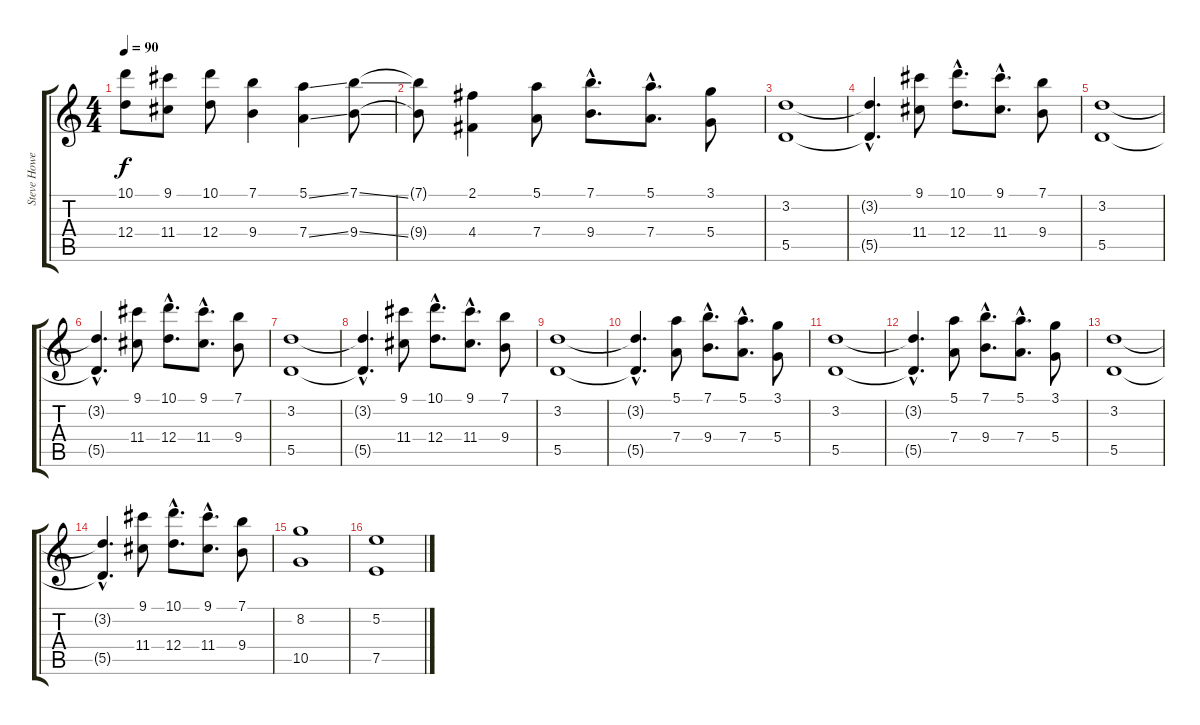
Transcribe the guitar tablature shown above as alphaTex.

\track ("Steve Howe" "Steve Howe") {instrument electricguitarjazz}
\staff {score tabs}
\tuning (E4 B3 G3 D3 A2 E2) {hide}
\ts (4 4)
\tempo 90
\clef g2
\ks c
(10.1 12.4).8{dy f instrument electricguitarjazz} (9.1 11.4).8 (10.1 12.4).8 (7.1 9.4).4 (5.1{ss} 7.4{ss}).4 (7.1{ss} 9.4{ss}).8 |
(7.1{t} 9.4{t}).8 (2.1 4.4).4 (5.1 7.4).8 (7.1{hac} 9.4{hac}).8{d} (5.1{hac} 7.4{hac}).8{d} (3.1 5.4).8 |
(3.2 5.5).1 |
(3.2{hac t} 5.5{hac t}).4{d} (9.1 11.4).8 (10.1{hac} 12.4{hac}).8{d} (9.1{hac} 11.4{hac}).8{d} (7.1 9.4).8 |
(3.2 5.5).1 |
(3.2{hac t} 5.5{hac t}).4{d} (9.1 11.4).8 (10.1{hac} 12.4{hac}).8{d} (9.1{hac} 11.4{hac}).8{d} (7.1 9.4).8 |
(3.2 5.5).1 |
(3.2{hac t} 5.5{hac t}).4{d} (9.1 11.4).8 (10.1{hac} 12.4{hac}).8{d} (9.1{hac} 11.4{hac}).8{d} (7.1 9.4).8 |
(3.2 5.5).1 |
(3.2{hac t} 5.5{hac t}).4{d} (5.1 7.4).8 (7.1{hac} 9.4{hac}).8{d} (5.1{hac} 7.4{hac}).8{d} (3.1 5.4).8 |
(3.2 5.5).1 |
(3.2{hac t} 5.5{hac t}).4{d} (5.1 7.4).8 (7.1{hac} 9.4{hac}).8{d} (5.1{hac} 7.4{hac}).8{d} (3.1 5.4).8 |
(3.2 5.5).1 |
(3.2{hac t} 5.5{hac t}).4{d} (9.1 11.4).8 (10.1{hac} 12.4{hac}).8{d} (9.1{hac} 11.4{hac}).8{d} (7.1 9.4).8 |
(8.2 10.5).1 |
(5.2 7.5).1
